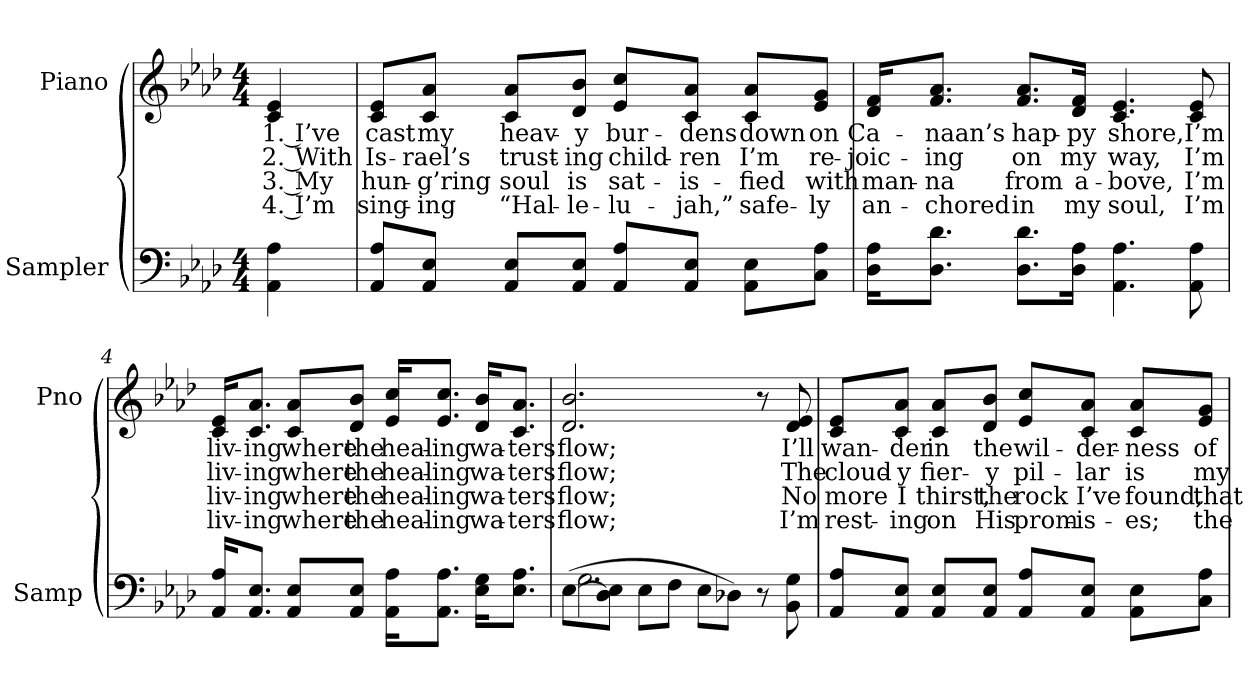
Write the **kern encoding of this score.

**kern	**text	**kern	**text	**text	**text	**text
*part2	*part2	*part1	*part1	*part1	*part1	*part1
*staff2	*staff2	*staff1	*staff1	*staff1	*staff1	*staff1
*I"Sampler	*	*I"Piano	*	*	*	*
*I'Samp	*	*I'Pno	*	*	*	*
*clefF4	*	*clefG2	*	*	*	*
*k[b-e-a-d-]	*	*k[b-e-a-d-]	*	*	*	*
*A-:	*	*A-:	*	*	*	*
*M4/4	*	*M4/4	*	*	*	*
=1	=1	=1	=1	=1	=1	=1
4AA- 4A-	.	4c 4e-	1. I’ve	2. With	3. My	4. I’m
=2	=2	=2	=2	=2	=2	=2
8AA-/ 8A-/L	.	8c/ 8e-/L	cast	Is-	hun-	sing-
8AA-/ 8E-/J	.	8c/ 8a-/J	my	-rael’s	-g’ring	-ing
8AA-/ 8E-/L	.	8c/ 8a-/L	heav-	trust-	soul	“Hal-
8AA-/ 8E-/J	.	8d-/ 8b-/J	-y	-ing	is	-le-
8AA-/ 8A-/L	.	8e-/ 8cc/L	bur-	child-	sat-	-lu-
8AA-/ 8E-/J	.	8c/ 8a-/J	-dens	-ren	-is-	-jah,”
8AA-\ 8E-\L	.	8c/ 8a-/L	down	I’m	-fied	safe-
8C\ 8A-\J	.	8e-/ 8g/J	on	re-	with	-ly
=3	=3	=3	=3	=3	=3	=3
16D-\ 16A-\KL	.	16d-/ 16f/KL	Ca-	-joic-	man-	an-
8.D-\ 8.d-\J	.	8.f/ 8.a-/J	-naan’s	-ing	-na	-chored
8.D-\ 8.d-\L	.	8.f/ 8.a-/L	hap-	on	from	in
16D-\ 16A-\Jk	.	16d-/ 16f/Jk	-py	my	a-	my
4.AA- 4.A-	.	4.c 4.e-	shore,	way,	-bove,	soul,
8AA- 8A-	.	8c 8e-	I’m	I’m	I’m	I’m
=4	=4	=4	=4	=4	=4	=4
16AA-/ 16A-/KL	.	16c/ 16e-/KL	liv-	liv-	liv-	liv-
8.AA-/ 8.E-/J	.	8.c/ 8.a-/J	-ing	-ing	-ing	-ing
8AA-/ 8E-/L	.	8c/ 8a-/L	where	where	where	where
8AA-/ 8E-/J	.	8d-/ 8b-/J	the	the	the	the
16AA-\ 16A-\KL	.	16e-/ 16cc/KL	heal-	heal-	heal-	heal-
8.AA-\ 8.A-\J	.	8.e-/ 8.cc/J	-ing	-ing	-ing	-ing
16E-\ 16G\KL	.	16d-/ 16b-/KL	wa-	wa-	wa-	wa-
8.E-\ 8.A-\J	.	8.c/ 8.a-/J	-ters	-ters	-ters	-ters
=5	=5	=5	=5	=5	=5	=5
*^	*	*	*	*	*	*
([8E-\L	2.G	.	2.d- 2.b-	flow;	flow;	flow;	flow;
8D-\ 8E-]\J	.	.	.	.	.	.	.
8E-\L	.	.	.	.	.	.	.
8F\J	.	.	.	.	.	.	.
8E-\L	.	.	.	.	.	.	.
8D-X\J)	.	.	.	.	.	.	.
8r	4ryy	.	8r	.	.	.	.
8BB- 8G	.	.	8d- 8e-	I’ll	The	No	I’m
*v	*v	*	*	*	*	*	*
=6	=6	=6	=6	=6	=6	=6
8AA-/ 8A-/L	.	8c/ 8e-/L	wan-	cloud-	more	rest-
8AA-/ 8E-/J	.	8c/ 8a-/J	-der	-y	I	-ing
8AA-/ 8E-/L	.	8c/ 8a-/L	in	fier-	thirst,	on
8AA-/ 8E-/J	.	8d-/ 8b-/J	the	-y	the	His
8AA-/ 8A-/L	.	8e-/ 8cc/L	wil-	pil-	rock	prom-
8AA-/ 8E-/J	.	8c/ 8a-/J	-der-	-lar	I’ve	-is-
8AA-\ 8E-\L	.	8c/ 8a-/L	-ness	is	found,	-es;
8C\ 8A-\J	.	8e-/ 8g/J	of	my	that	the
=	=	=	=	=	=	=
*-	*-	*-	*-	*-	*-	*-
